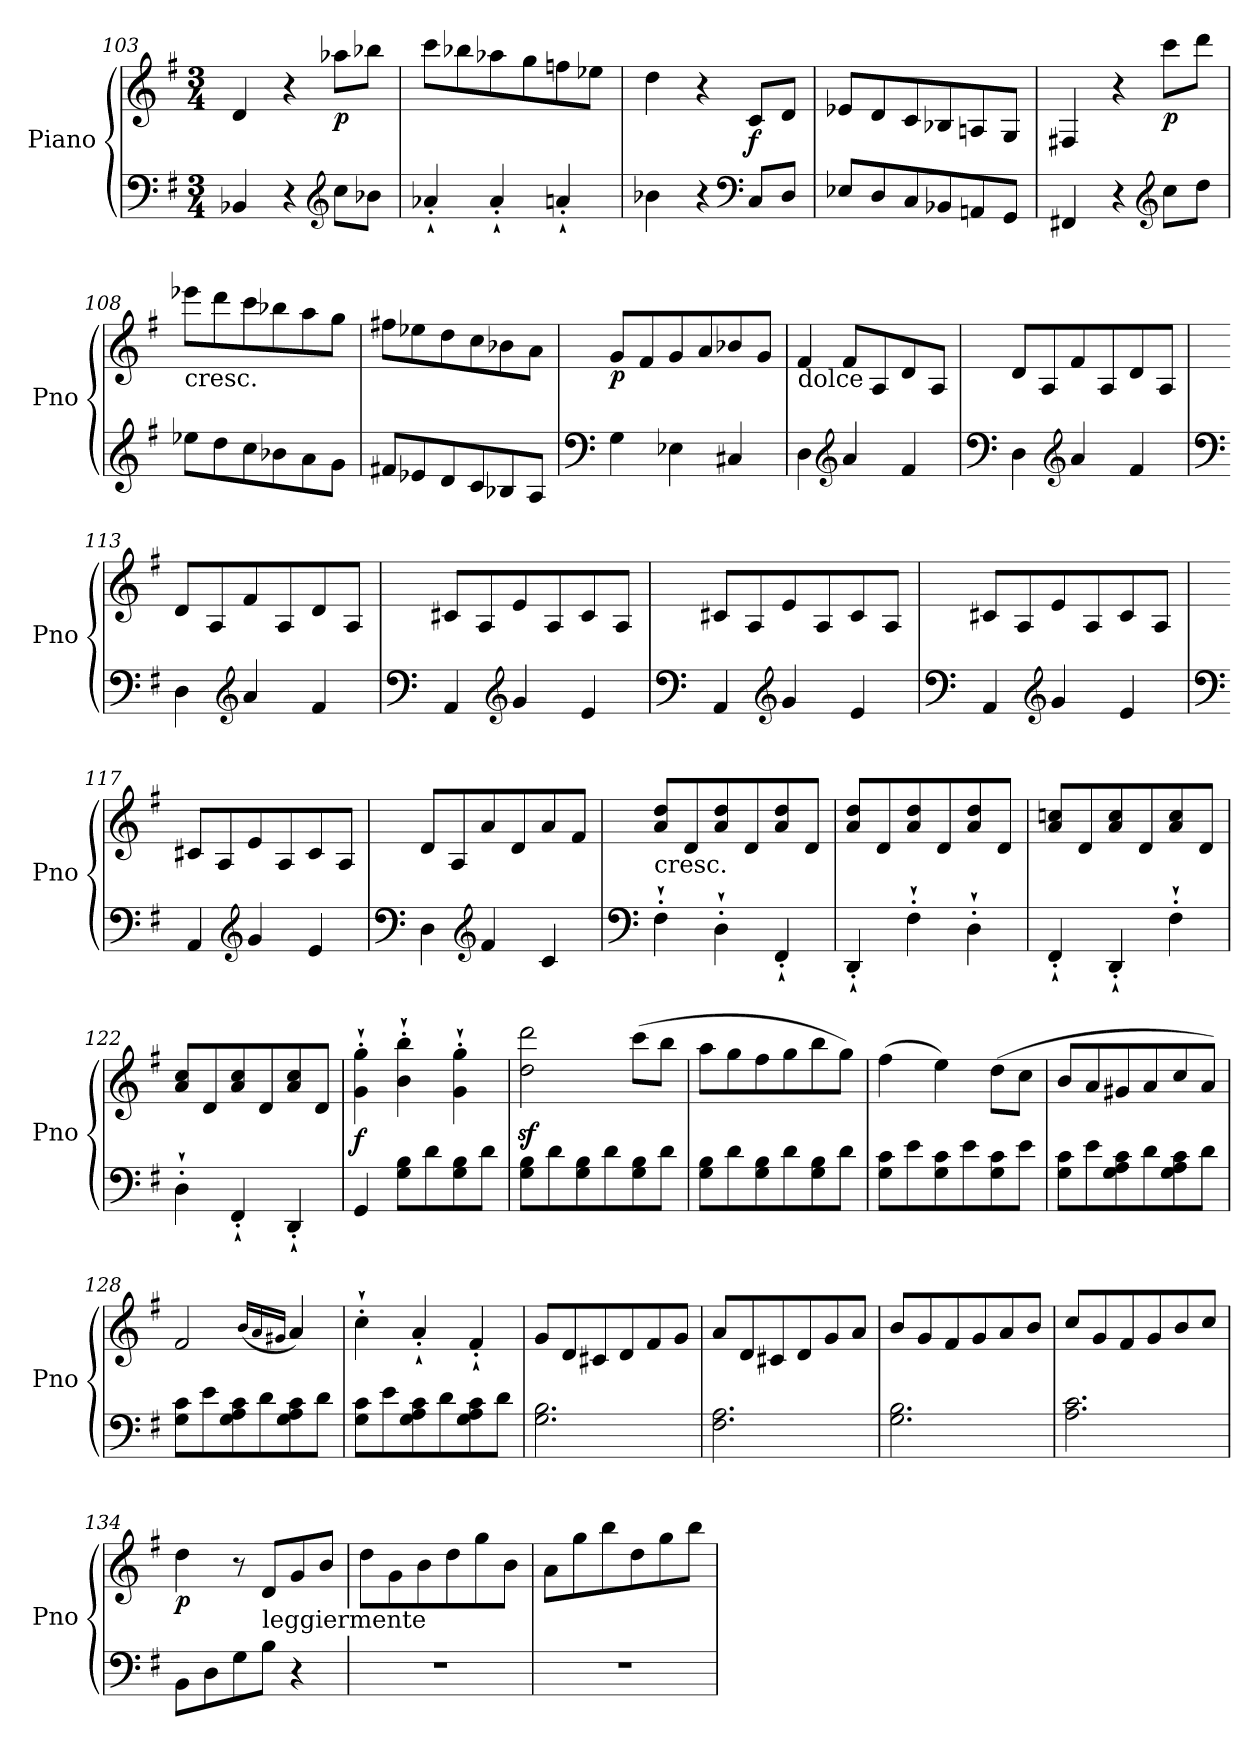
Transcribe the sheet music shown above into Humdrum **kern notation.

**kern	**kern	**dynam
*part1	*part1	*part1
*staff2	*staff1	*staff1/2
*I"Piano	*	*
*I'Pno	*	*
*clefF4	*clefG2	*
*k[f#]	*k[f#]	*
*G:	*G:	*
*M3/4	*M3/4	*
=103	=103	=103
4BB-X/	4d/	.
4r	4r	.
*clefG2	*	*
!	!	!LO:DY:b
8cc\L	8aa-X\L	p
8b-X\J	8bb-X\J	.
=104	=104	=104
4a-X'`/	8ccc\L	.
.	8bb-X\	.
4a-'`/	8aa-X\	.
.	8gg\	.
4an'`/	8ffn\	.
.	8ee-X\J	.
=105	=105	=105
4b-X\	4dd\	.
4r	4r	.
*clefF4	*	*
!	!	!LO:DY:b
8C/L	8c/L	f
8D/J	8d/J	.
=106	=106	=106
8E-X/L	8e-X/L	.
8D/	8d/	.
8C/	8c/	.
8BB-X/	8B-X/	.
8AAn/	8An/	.
8GG/J	8G/J	.
=107	=107	=107
4FF#X/	4F#X/	.
4r	4r	.
*clefG2	*	*
!	!	!LO:DY:b
8cc\L	8ccc\L	p
8dd\J	8ddd\J	.
=108	=108	=108
!	!LO:TX:b:t=cresc.	!
8ee-X\L	8eee-X\L	.
8dd\	8ddd\	.
8cc\	8ccc\	.
8b-X\	8bb-X\	.
8a\	8aa\	.
8g\J	8gg\J	.
=109	=109	=109
8f#X/L	8ff#X\L	.
8e-X/	8ee-X\	.
8d/	8dd\	.
8c/	8cc\	.
8B-X/	8b-X\	.
8A/J	8a\J	.
=110	=110	=110
*clefF4	*	*
!	!	!LO:DY:b
4G\	8g/L	p
.	8f#/	.
4E-X\	8g/	.
.	8a/	.
4C#X/	8b-X/	.
.	8g/J	.
=111	=111	=111
!	!LO:TX:b:t=dolce	!
4D\	4f#/	.
*clefG2	*	*
4a/	8f#/L	.
.	8A/	.
4f#/	8d/	.
.	8A/J	.
=112	=112	=112
*clefF4	*	*
4D\	8d/L	.
.	8A/	.
*clefG2	*	*
4a/	8f#/	.
.	8A/	.
4f#/	8d/	.
.	8A/J	.
=113	=113	=113
*clefF4	*	*
4D\	8d/L	.
.	8A/	.
*clefG2	*	*
4a/	8f#/	.
.	8A/	.
4f#/	8d/	.
.	8A/J	.
=114	=114	=114
*clefF4	*	*
4AA/	8c#X/L	.
.	8A/	.
*clefG2	*	*
4g/	8e/	.
.	8A/	.
4e/	8c#/	.
.	8A/J	.
=115	=115	=115
*clefF4	*	*
4AA/	8c#X/L	.
.	8A/	.
*clefG2	*	*
4g/	8e/	.
.	8A/	.
4e/	8c#/	.
.	8A/J	.
=116	=116	=116
*clefF4	*	*
4AA/	8c#X/L	.
.	8A/	.
*clefG2	*	*
4g/	8e/	.
.	8A/	.
4e/	8c#/	.
.	8A/J	.
=117	=117	=117
*clefF4	*	*
4AA/	8c#X/L	.
.	8A/	.
*clefG2	*	*
4g/	8e/	.
.	8A/	.
4e/	8c#/	.
.	8A/J	.
=118	=118	=118
*clefF4	*	*
4D\	8d/L	.
.	8A/	.
*clefG2	*	*
4f#/	8a/	.
.	8d/	.
4c/	8a/	.
.	8f#/J	.
=119	=119	=119
*clefF4	*	*
!	!LO:TX:b:t=cresc.	!
4F#'`\	8a/ 8dd/L	.
.	8d/	.
4D'`\	8a/ 8dd/	.
.	8d/	.
4FF#'`/	8a/ 8dd/	.
.	8d/J	.
=120	=120	=120
4DD'`/	8a/ 8dd/L	.
.	8d/	.
4F#'`\	8a/ 8dd/	.
.	8d/	.
4D'`\	8a/ 8dd/	.
.	8d/J	.
=121	=121	=121
4FF#'`/	8a/ 8ccn/L	.
.	8d/	.
4DD'`/	8a/ 8cc/	.
.	8d/	.
4F#'`\	8a/ 8cc/	.
.	8d/J	.
=122	=122	=122
4D'`\	8a/ 8cc/L	.
.	8d/	.
4FF#'`/	8a/ 8cc/	.
.	8d/	.
4DD'`/	8a/ 8cc/	.
.	8d/J	.
=123	=123	=123
!	!	!LO:DY:b
4GG/	4g\'` 4gg\'`	f
8G\ 8B\L	4b\'` 4bb\'`	.
8d\	.	.
8G\ 8B\	4g\'` 4gg\'`	.
8d\J	.	.
=124	=124	=124
8G\ 8B\L	2dd\z< 2ddd\z<	.
8d\	.	.
8G\ 8B\	.	.
8d\	.	.
8G\ 8B\	(>8ccc\L	.
8d\J	8bb\J	.
=125	=125	=125
8G\ 8B\L	8aa\L	.
8d\	8gg\	.
8G\ 8B\	8ff#\	.
8d\	8gg\	.
8G\ 8B\	8bb\	.
8d\J	8gg\J)	.
=126	=126	=126
8G\ 8c\L	(>4ff#\	.
8e\	.	.
8G\ 8c\	4ee\)	.
8e\	.	.
8G\ 8c\	(>8dd\L	.
8e\J	8cc\J	.
=127	=127	=127
8G\ 8c\L	8b/L	.
8e\	8a/	.
8G\ 8A\ 8c\	8g#X/	.
8d\	8a/	.
8G\ 8A\ 8c\	8cc/	.
8d\J	8a/J)	.
=128	=128	=128
8G\ 8c\L	2f#/	.
8e\	.	.
8G\ 8A\ 8c\	.	.
8d\	.	.
.	(<16qb/LL	.
.	16qa/	.
.	16qg#X/JJ	.
8G\ 8A\ 8c\	4a/)	.
8d\J	.	.
=129	=129	=129
8G\ 8c\L	4cc'`\	.
8e\	.	.
8G\ 8A\ 8c\	4a'`/	.
8d\	.	.
8G\ 8A\ 8c\	4f#'`/	.
8d\J	.	.
=130	=130	=130
2.G\ 2.B\	8g/L	.
.	8d/	.
.	8c#X/	.
.	8d/	.
.	8f#/	.
.	8g/J	.
=131	=131	=131
2.F#\ 2.A\	8a/L	.
.	8d/	.
.	8c#X/	.
.	8d/	.
.	8g/	.
.	8a/J	.
=132	=132	=132
2.G\ 2.B\	8b/L	.
.	8g/	.
.	8f#/	.
.	8g/	.
.	8a/	.
.	8b/J	.
=133	=133	=133
2.A\ 2.c\	8cc/L	.
.	8g/	.
.	8f#/	.
.	8g/	.
.	8b/	.
.	8cc/J	.
=134	=134	=134
!	!	!LO:DY:b
8BB\L	4dd\	p
8D\	.	.
8G\	8r	.
!	!LO:TX:b:t=leggiermente	!
8B\J	8d/L	.
4r	8g/	.
.	8b/J	.
=135	=135	=135
2.r	8dd\L	.
.	8g\	.
.	8b\	.
.	8dd\	.
.	8gg\	.
.	8b\J	.
=136	=136	=136
2.r	8a\L	.
.	8gg\	.
.	8bb\	.
.	8dd\	.
.	8gg\	.
.	8bb\J	.
=	=	=
*-	*-	*-
